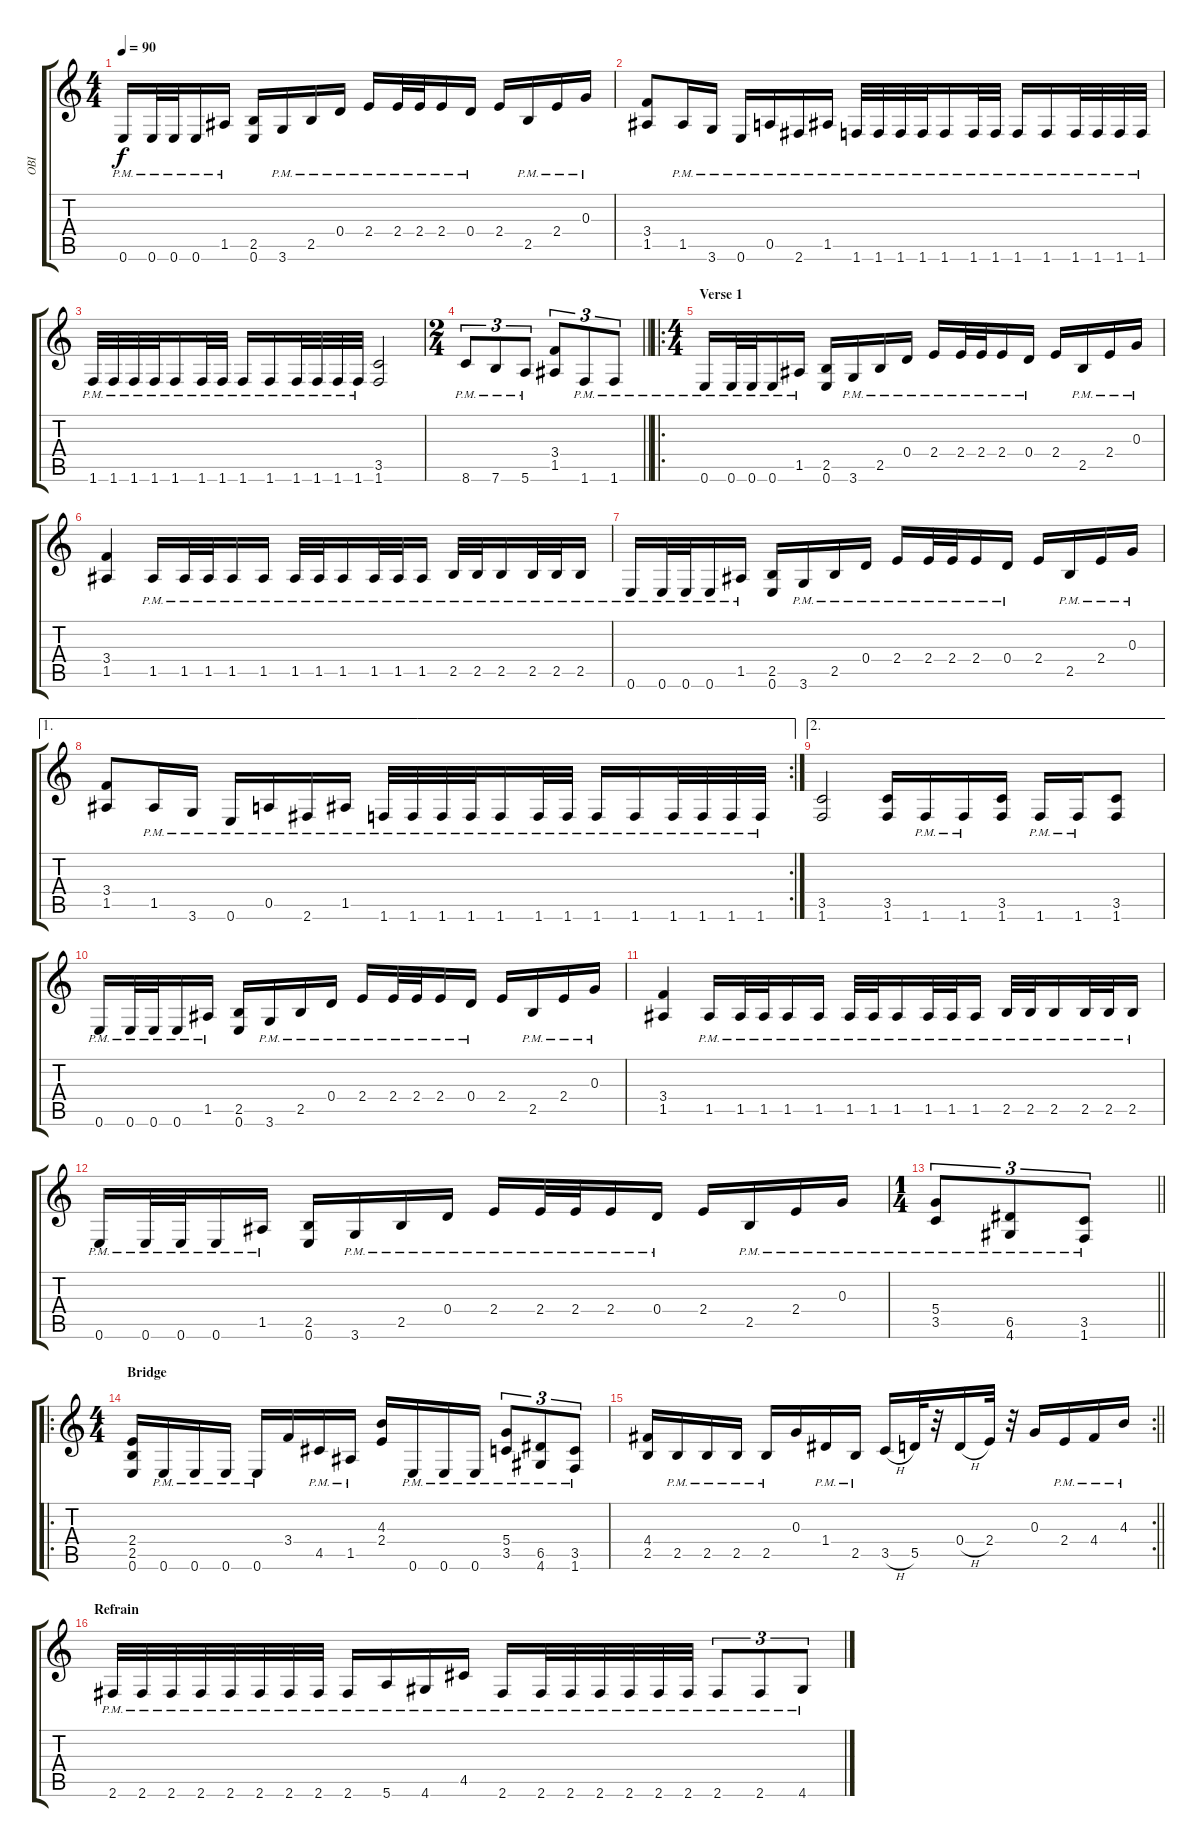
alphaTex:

\track ("OBI" "OBI") {instrument distortionguitar}
\staff {score tabs}
\tuning (E4 B3 G3 D3 A2 E2) {hide}
\ts (4 4)
\tempo 90
\clef g2
\ks c
0.6{pm}.16{dy f} 0.6{pm}.32 0.6{pm}.32 0.6{pm}.16 1.5{pm}.16 (2.5 0.6).16 3.6{pm}.16 2.5{pm}.16 0.4{pm}.16 2.4{pm}.16 2.4{pm}.32 2.4{pm}.32 2.4{pm}.16 0.4{pm}.16 2.4.16 2.5{pm}.16 2.4{pm}.16 0.3{pm}.16 |
(3.4 1.5).8 1.5{pm}.16 3.6{pm}.16 0.6{pm}.16 0.5{pm}.16 2.6{pm}.16 1.5{pm}.16 1.6{pm}.32 1.6{pm}.32 1.6{pm}.32 1.6{pm}.32 1.6{pm}.16 1.6{pm}.32 1.6{pm}.32 1.6{pm}.16 1.6{pm}.16 1.6{pm}.32 1.6{pm}.32 1.6{pm}.32 1.6{pm}.32 |
1.6{pm}.32 1.6{pm}.32 1.6{pm}.32 1.6{pm}.32 1.6{pm}.16 1.6{pm}.32 1.6{pm}.32 1.6{pm}.16 1.6{pm}.16 1.6{pm}.32 1.6{pm}.32 1.6{pm}.32 1.6{pm}.32 (3.5 1.6).2 |
\ts (2 4)
\barLineRight lightlight
8.6{pm}.8{tu (3 2)} 7.6{pm}.8{tu (3 2)} 5.6{pm}.8{tu (3 2)} (3.4 1.5).8{tu (3 2)} 1.6{pm}.8{tu (3 2)} 1.6{pm}.8{tu (3 2)} |
\ro
\ts (4 4)
\section ("" "Verse 1")
0.6{pm}.16 0.6{pm}.32 0.6{pm}.32 0.6{pm}.16 1.5{pm}.16 (2.5 0.6).16 3.6{pm}.16 2.5{pm}.16 0.4{pm}.16 2.4{pm}.16 2.4{pm}.32 2.4{pm}.32 2.4{pm}.16 0.4{pm}.16 2.4.16 2.5{pm}.16 2.4{pm}.16 0.3{pm}.16 |
(3.4 1.5).4 1.5{pm}.16 1.5{pm}.32 1.5{pm}.32 1.5{pm}.16 1.5{pm}.16 1.5{pm}.32 1.5{pm}.32 1.5{pm}.16 1.5{pm}.32 1.5{pm}.32 1.5{pm}.16 2.5{pm}.32 2.5{pm}.32 2.5{pm}.16 2.5{pm}.32 2.5{pm}.32 2.5{pm}.16 |
0.6{pm}.16 0.6{pm}.32 0.6{pm}.32 0.6{pm}.16 1.5{pm}.16 (2.5 0.6).16 3.6{pm}.16 2.5{pm}.16 0.4{pm}.16 2.4{pm}.16 2.4{pm}.32 2.4{pm}.32 2.4{pm}.16 0.4{pm}.16 2.4.16 2.5{pm}.16 2.4{pm}.16 0.3{pm}.16 |
\ae 1
\rc 2
(3.4 1.5).8 1.5{pm}.16 3.6{pm}.16 0.6{pm}.16 0.5{pm}.16 2.6{pm}.16 1.5{pm}.16 1.6{pm}.32 1.6{pm}.32 1.6{pm}.32 1.6{pm}.32 1.6{pm}.16 1.6{pm}.32 1.6{pm}.32 1.6{pm}.16 1.6{pm}.16 1.6{pm}.32 1.6{pm}.32 1.6{pm}.32 1.6{pm}.32 |
\ae 2
(3.5 1.6).2 (3.5 1.6).16 1.6{pm}.16 1.6{pm}.16 (3.5 1.6).16 1.6{pm}.16 1.6{pm}.16 (3.5 1.6).8 |
0.6{pm}.16 0.6{pm}.32 0.6{pm}.32 0.6{pm}.16 1.5{pm}.16 (2.5 0.6).16 3.6{pm}.16 2.5{pm}.16 0.4{pm}.16 2.4{pm}.16 2.4{pm}.32 2.4{pm}.32 2.4{pm}.16 0.4{pm}.16 2.4.16 2.5{pm}.16 2.4{pm}.16 0.3{pm}.16 |
(3.4 1.5).4 1.5{pm}.16 1.5{pm}.32 1.5{pm}.32 1.5{pm}.16 1.5{pm}.16 1.5{pm}.32 1.5{pm}.32 1.5{pm}.16 1.5{pm}.32 1.5{pm}.32 1.5{pm}.16 2.5{pm}.32 2.5{pm}.32 2.5{pm}.16 2.5{pm}.32 2.5{pm}.32 2.5{pm}.16 |
0.6{pm}.16 0.6{pm}.32 0.6{pm}.32 0.6{pm}.16 1.5{pm}.16 (2.5 0.6).16 3.6{pm}.16 2.5{pm}.16 0.4{pm}.16 2.4{pm}.16 2.4{pm}.32 2.4{pm}.32 2.4{pm}.16 0.4{pm}.16 2.4.16 2.5{pm}.16 2.4{pm}.16 0.3{pm}.16 |
\ts (1 4)
\barLineRight lightlight
(5.4{pm} 3.5{pm}).8{tu (3 2)} (6.5{pm} 4.6{pm}).8{tu (3 2)} (3.5{pm} 1.6{pm}).8{tu (3 2)} |
\ro
\ts (4 4)
\section ("" "Bridge")
(2.4 2.5 0.6).16 0.6{pm}.16 0.6{pm}.16 0.6{pm}.16 0.6{pm}.16 3.4.16 4.5{pm}.16 1.5{pm}.16 (4.3 2.4).16 0.6{pm}.16 0.6{pm}.16 0.6{pm}.16 (5.4{pm} 3.5{pm}).8{tu (3 2)} (6.5{pm} 4.6{pm}).8{tu (3 2)} (3.5{pm} 1.6{pm}).8{tu (3 2)} |
\rc 2
\barLineRight lightlight
(4.4 2.5).16 2.5{pm}.16 2.5{pm}.16 2.5{pm}.16 2.5{pm}.16 0.3.16 1.4{pm}.16 2.5{pm}.16 3.5{h}.16 5.5.32 r.32 0.4{h}.16 2.4.32 r.32 0.3.16 2.4{pm}.16 4.4{pm}.16 4.3{pm}.16 |
\section ("" "Refrain")
2.6{pm}.32 2.6{pm}.32 2.6{pm}.32 2.6{pm}.32 2.6{pm}.32 2.6{pm}.32 2.6{pm}.32 2.6{pm}.32 2.6{pm}.16 5.6{pm}.16 4.6{pm}.16 4.5{pm}.16 2.6{pm}.16 2.6{pm}.32 2.6{pm}.32 2.6{pm}.32 2.6{pm}.32 2.6{pm}.32 2.6{pm}.32 2.6{pm}.8{tu (3 2)} 2.6{pm}.8{tu (3 2)} 4.6{pm}.8{tu (3 2)}
